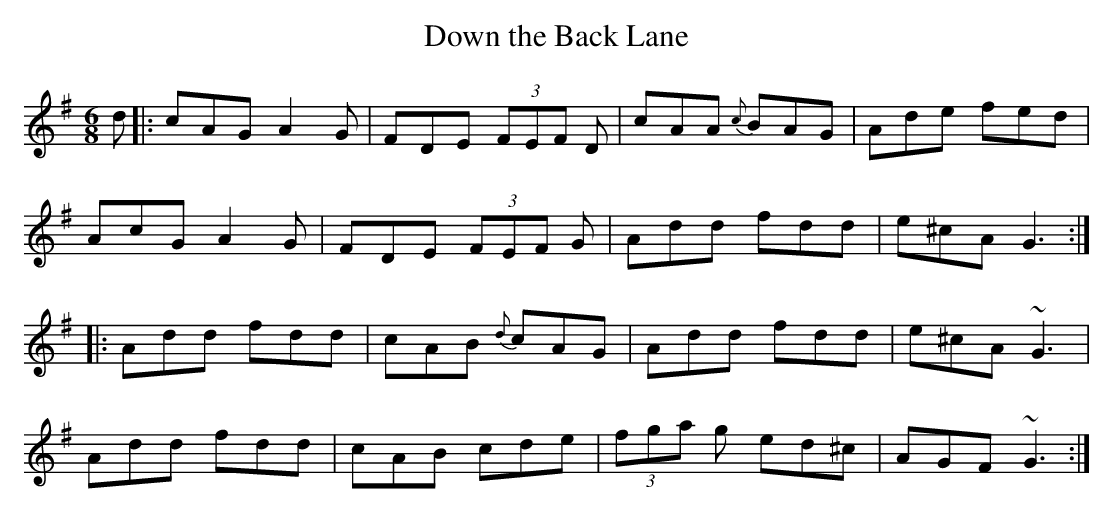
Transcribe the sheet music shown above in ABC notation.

X:1
T:Down the Back Lane
M:6/8
L:1/8
K:G
d|:cAG A2G|FDE  (3FEF D|cAA {c}BAG|Ade fed|!
AcG A2G|FDE  (3FEF G|Add fdd|e^cA G3:|!
|:Add fdd|cAB {d}cAG|Add fdd|e^cA ~G3|!
Add fdd|cAB cde|(3fga g ed^c|AGF ~G3:|!
